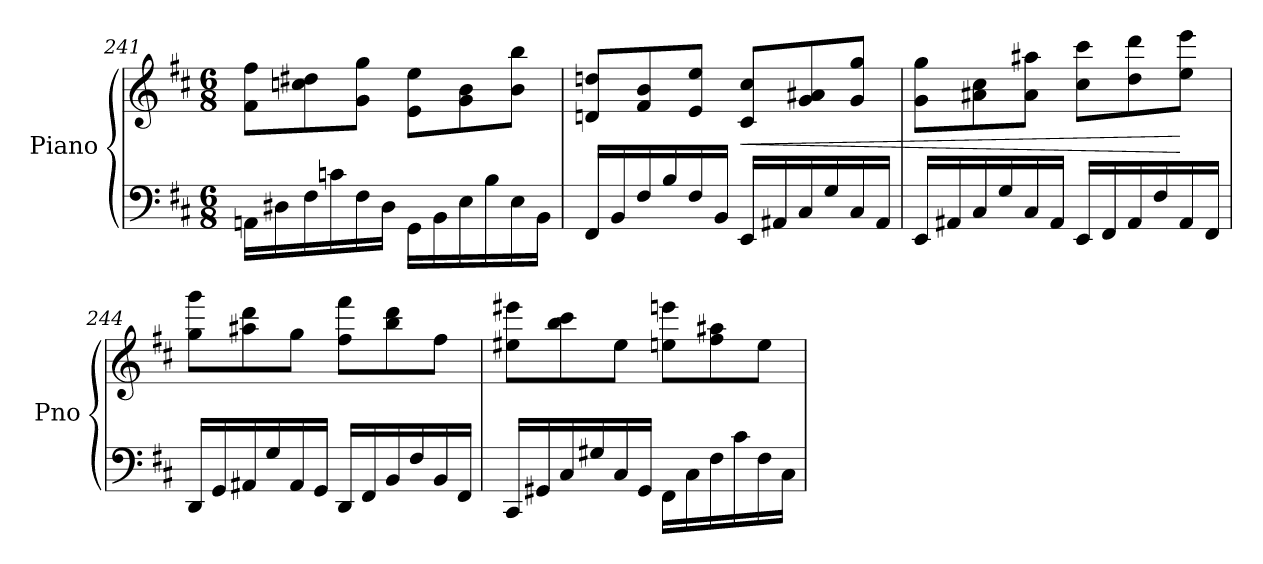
**kern	**kern	**dynam
*part1	*part1	*part1
*staff2	*staff1	*staff1/2
*I"Piano	*	*
*I'Pno	*	*
!!LO:LB:g=z
*clefF4	*clefG2	*
*k[f#c#]	*k[f#c#]	*
*M6/8	*M6/8	*
=241	=241	=241
16AAn\LL	8f#\ 8ff#\L	.
16D#X\	.	.
16F#\	8ccn\ 8dd#X\	.
16cn\	.	.
16F#\	8g\ 8gg\J	.
16D#\JJ	.	.
16GG\LL	8e\ 8ee\L	.
16BB\	.	.
16E\	8g\ 8b\	.
16B\	.	.
16E\	8b\ 8bb\J	.
16BB\JJ	.	.
=242	=242	=242
16FF#/LL	8dn/ 8ddn/L	.
16BB/	.	.
16F#/	8f#/ 8b/	.
16B/	.	.
16F#/	8e/ 8ee/J	.
16BB/JJ	.	.
!	!	!LO:HP:b
16EE/LL	8c#/ 8cc#/L	<
16AA#X/	.	.
16C#/	8g/ 8a#X/	.
16G/	.	.
16C#/	8g/ 8gg/J	.
16AA#/JJ	.	.
=243	=243	=243
16EE/LL	8g\ 8gg\L	.
16AA#X/	.	.
16C#/	8a#X\ 8cc#\	.
16G/	.	.
16C#/	8a#\ 8aa#X\J	.
16AA#/JJ	.	.
16EE/LL	8cc#\ 8ccc#\L	.
16FF#/	.	.
16AA#/	8dd\ 8ddd\	.
16F#/	.	.
16AA#/	8ee\ 8eee\J	[
16FF#/JJ	.	.
!!LO:LB:g=z
=244	=244	=244
16DD/LL	8gg\ 8ggg\L	.
16GG/	.	.
16AA#X/	8aa#X\ 8ddd\	.
16G/	.	.
16AA#/	8gg\J	.
16GG/JJ	.	.
16DD/LL	8ff#\ 8fff#\L	.
16FF#/	.	.
16BB/	8bb\ 8ddd\	.
16F#/	.	.
16BB/	8ff#\J	.
16FF#/JJ	.	.
=245	=245	=245
16CC#/LL	8ee#X\ 8eee#X\L	.
16GG#X/	.	.
16C#/	8bb\ 8ccc#\	.
16G#X/	.	.
16C#/	8ee#\J	.
16GG#/JJ	.	.
16FF#\LL	8een\ 8eeen\L	.
16C#\	.	.
16F#\	8ff#\ 8aa#X\	.
16c#\	.	.
16F#\	8ee\J	.
16C#\JJ	.	.
=	=	=
*-	*-	*-
